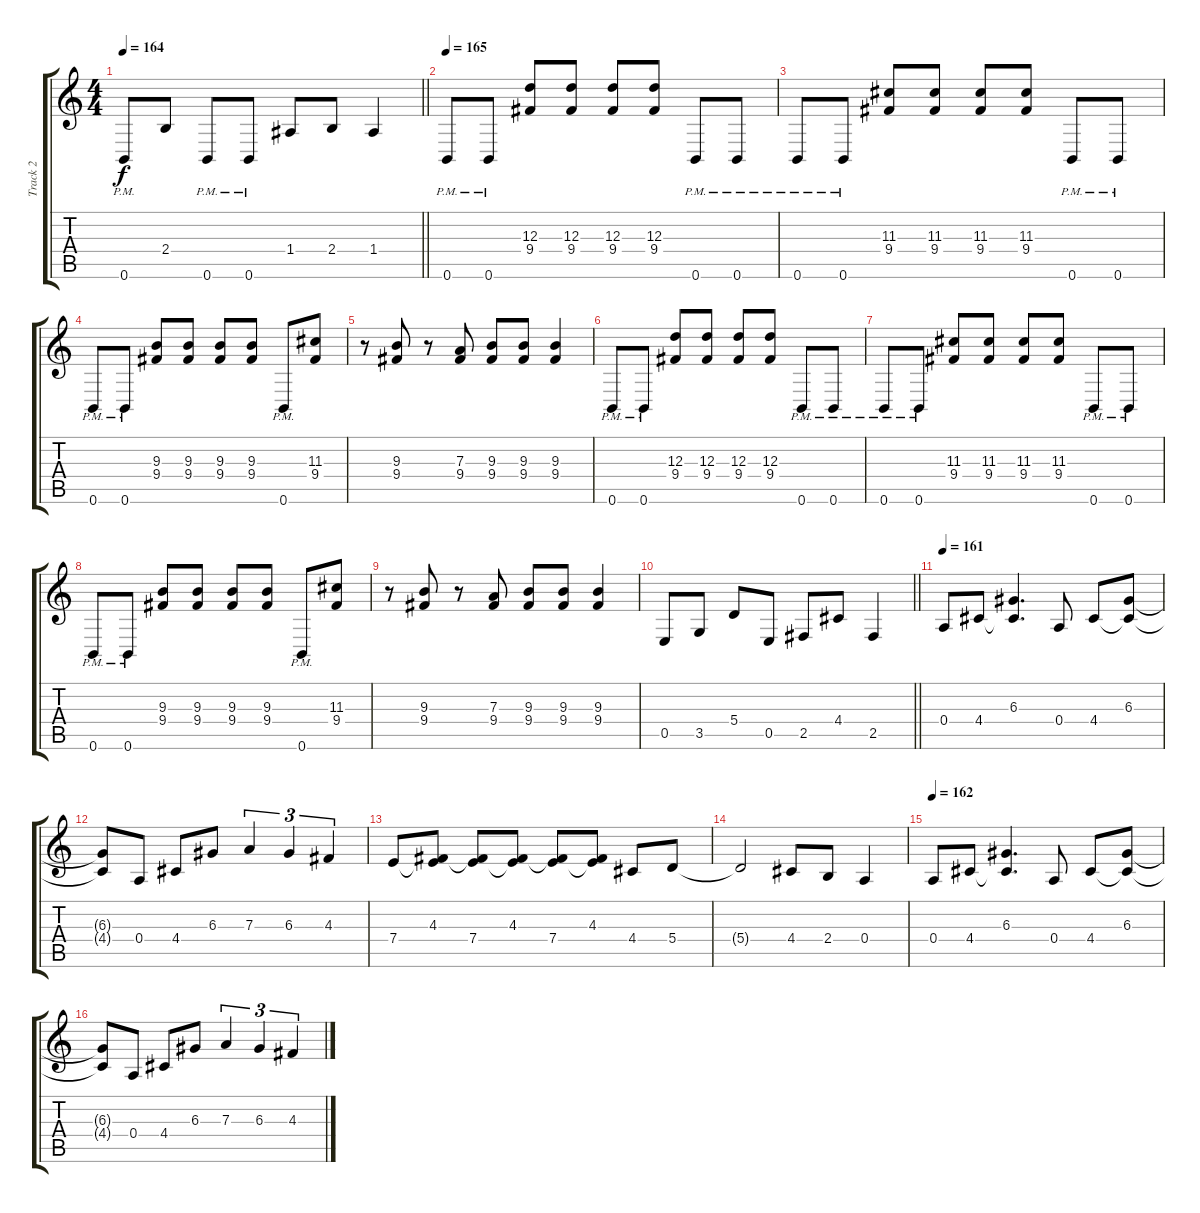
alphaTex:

\track ("Track 2" "Track 2") {instrument distortionguitar}
\staff {score tabs}
\tuning (B3 Gb3 D3 A2 E2 B1) {hide}
\ts (4 4)
\tempo 164
\clef g2
\barLineRight lightlight
\ks c
0.6{pm}.8{dy f} 2.4.8 0.6{pm}.8 0.6{pm}.8 1.4.8 2.4.8 1.4.4 |
\section ("" "")
\tempo 165
0.6{pm}.8 0.6{pm}.8 (12.3 9.4).8 (12.3 9.4).8 (12.3 9.4).8 (12.3 9.4).8 0.6{pm}.8 0.6{pm}.8 |
0.6{pm}.8 0.6{pm}.8 (11.3 9.4).8 (11.3 9.4).8 (11.3 9.4).8 (11.3 9.4).8 0.6{pm}.8 0.6{pm}.8 |
0.6{pm}.8 0.6{pm}.8 (9.3 9.4).8 (9.3 9.4).8 (9.3 9.4).8 (9.3 9.4).8 0.6{pm}.8 (11.3 9.4).8 |
r.8 (9.3 9.4).8 r.8 (7.3 9.4).8 (9.3 9.4).8 (9.3 9.4).8 (9.3 9.4).4 |
0.6{pm}.8 0.6{pm}.8 (12.3 9.4).8 (12.3 9.4).8 (12.3 9.4).8 (12.3 9.4).8 0.6{pm}.8 0.6{pm}.8 |
0.6{pm}.8 0.6{pm}.8 (11.3 9.4).8 (11.3 9.4).8 (11.3 9.4).8 (11.3 9.4).8 0.6{pm}.8 0.6{pm}.8 |
0.6{pm}.8 0.6{pm}.8 (9.3 9.4).8 (9.3 9.4).8 (9.3 9.4).8 (9.3 9.4).8 0.6{pm}.8 (11.3 9.4).8 |
r.8 (9.3 9.4).8 r.8 (7.3 9.4).8 (9.3 9.4).8 (9.3 9.4).8 (9.3 9.4).4 |
\barLineRight lightlight
0.5.8 3.5.8 5.4.8 0.5.8 2.5.8 4.4.8 2.5.4 |
\section ("" "")
\tempo 161
0.4.8 4.4.8 (6.3 4.4{t}).4{d} 0.4.8 4.4.8 (6.3 4.4{t}).8 |
(6.3{t} 4.4{t}).8 0.4.8 4.4.8 6.3.8 7.3.4{tu (3 2)} 6.3.4{tu (3 2)} 4.3.4{tu (3 2)} |
7.4.8 (4.3 7.4{t}).8 (4.3{t} 7.4).8 (4.3 7.4{t}).8 (4.3{t} 7.4).8 (4.3 7.4{t}).8 4.4.8 5.4.8 |
5.4{t}.2 4.4.8 2.4.8 0.4.4 |
\tempo 162
0.4.8 4.4.8 (6.3 4.4{t}).4{d} 0.4.8 4.4.8 (6.3 4.4{t}).8 |
(6.3{t} 4.4{t}).8 0.4.8 4.4.8 6.3.8 7.3.4{tu (3 2)} 6.3.4{tu (3 2)} 4.3.4{tu (3 2)}
